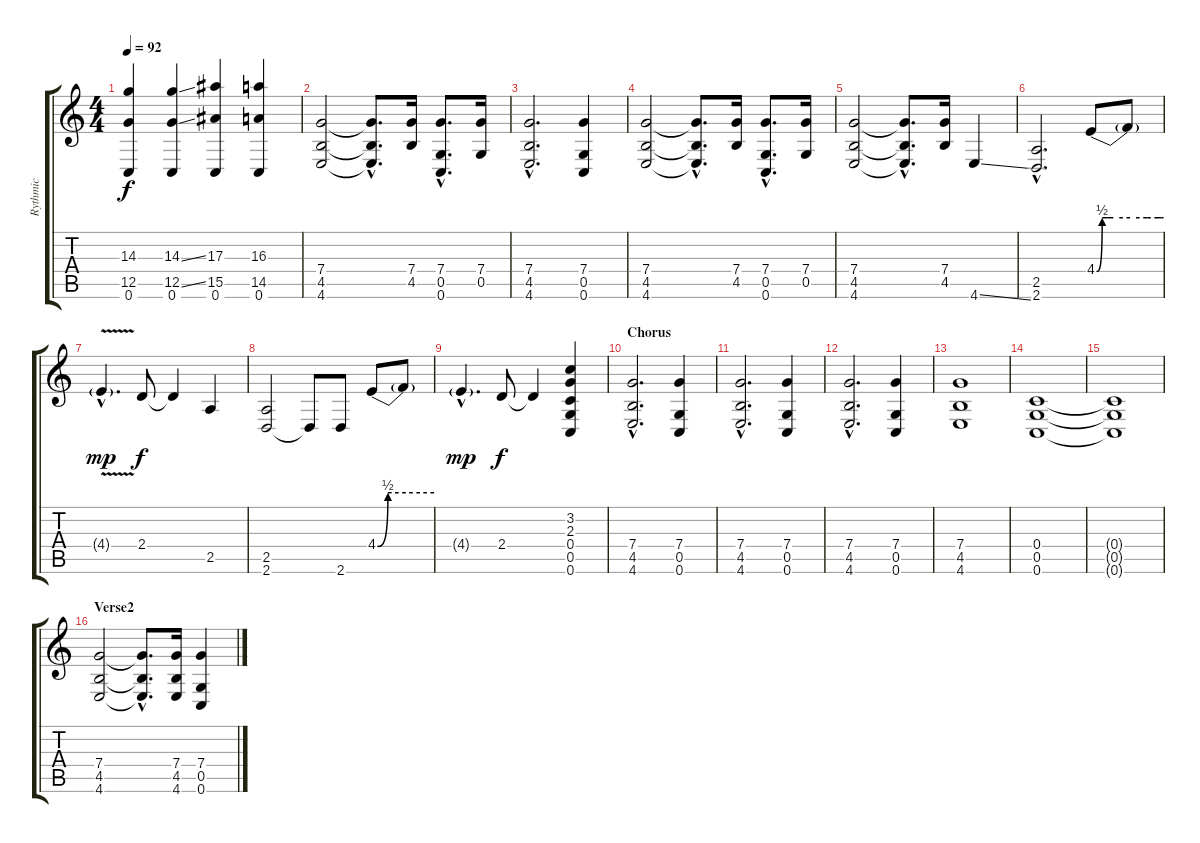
\track ("Rythmic" "Rythmic") {instrument electricguitarjazz}
\staff {score tabs}
\tuning (D4 A3 F3 C3 G2 C2) {hide}
\ts (4 4)
\tempo 92
\clef g2
\ks c
(14.3 12.5 0.6).4{dy f} (14.3{ss} 12.5{ss} 0.6).4 (17.3 15.5 0.6).4 (16.3 14.5 0.6).4 |
(7.4 4.5 4.6).2 (7.4{hac t} 4.5{hac t} 4.6{hac t}).8{d} (7.4 4.5).16 (7.4{hac} 0.5{hac} 0.6{hac}).8{d} (7.4 0.5).16 |
(7.4{hac} 4.5{hac} 4.6{hac}).2{d} (7.4 0.5 0.6).4 |
(7.4 4.5 4.6).2 (7.4{hac t} 4.5{hac t} 4.6{hac t}).8{d} (7.4 4.5).16 (7.4{hac} 0.5{hac} 0.6{hac}).8{d} (7.4 0.5).16 |
(7.4 4.5 4.6).2 (7.4{hac t} 4.5{hac t} 4.6{hac t}).8{d} (7.4 4.5).16 4.6{ss}.4 |
(2.5{hac} 2.6{hac}).2{d} 4.4{be (custom 0 0 5 2 10 2 15 2 30 2 45 2 55 2 58 2 60 2)}.8 4.4{t}.8 |
4.4{v g hac}.4{d dy mp} 2.4.8{dy f} 2.4{t}.4 2.5.4 |
(2.5 2.6).2 2.6{t}.8 2.6.8 4.4{be (custom 0 0 11 2 15 2 30 2 45 2 60 2)}.8 4.4{t}.8 |
4.4{g hac}.4{d dy mp} 2.4.8{dy f} 2.4{t}.4 (3.2 2.3 0.4 0.5 0.6).4 |
\section ("" "Chorus")
(7.4{hac} 4.5{hac} 4.6{hac}).2{d instrument distortionguitar} (7.4 0.5 0.6).4 |
(7.4{hac} 4.5{hac} 4.6{hac}).2{d} (7.4 0.5 0.6).4 |
(7.4{hac} 4.5{hac} 4.6{hac}).2{d} (7.4 0.5 0.6).4 |
(7.4 4.5 4.6).1 |
(0.4 0.5 0.6).1 |
(0.4{t} 0.5{t} 0.6{t}).1 |
\section ("" "Verse2")
(7.4 4.5 4.6).2{instrument electricguitarjazz} (7.4{hac t} 4.5{hac t} 4.6{hac t}).8{d} (7.4 4.5 4.6).16 (7.4 0.5 0.6).4
